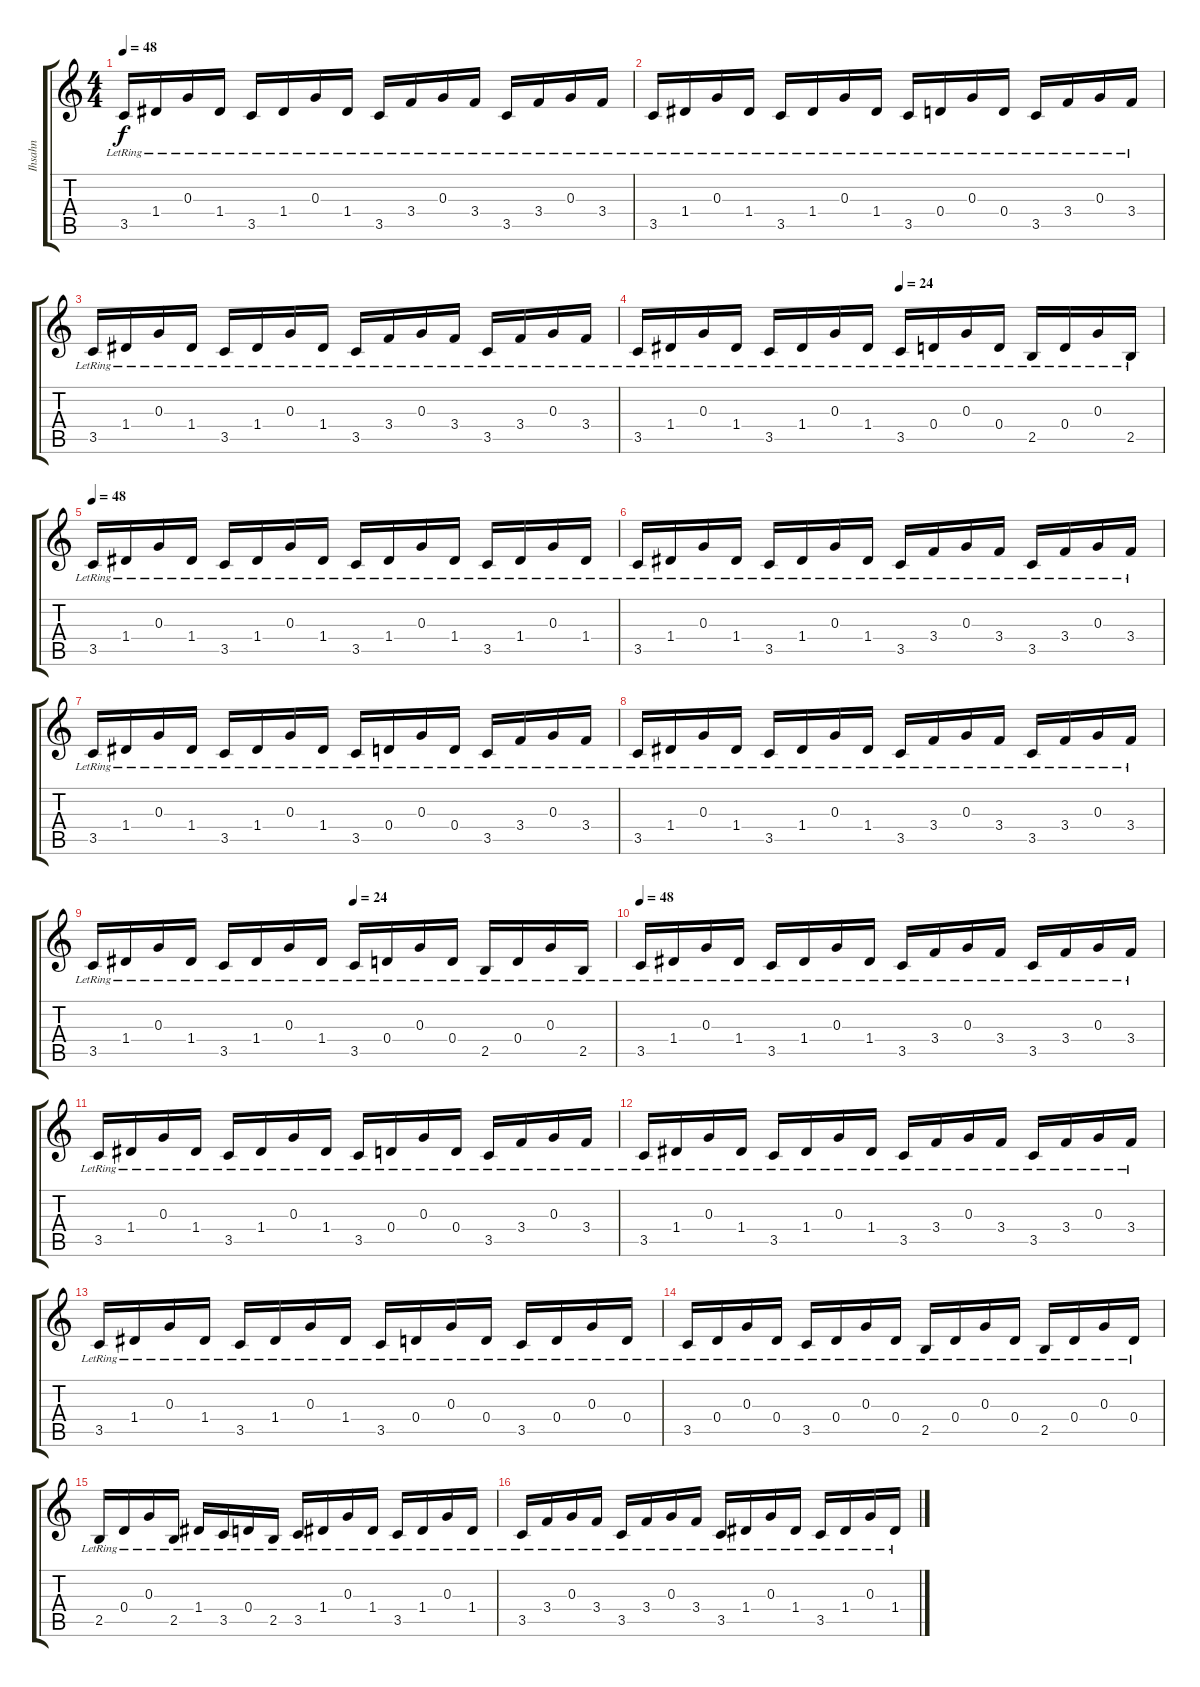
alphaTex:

\track ("Ihsahn" "Ihsahn") {instrument distortionguitar}
\staff {score tabs}
\tuning (E4 B3 G3 D3 A2 E2) {hide}
\ts (4 4)
\tempo 48
\clef g2
\ks c
3.5{lr}.16{dy f balance 8 instrument acousticguitarsteel} 1.4{lr}.16 0.3{lr}.16 1.4{lr}.16 3.5{lr}.16 1.4{lr}.16 0.3{lr}.16 1.4{lr}.16 3.5{lr}.16 3.4{lr}.16 0.3{lr}.16 3.4{lr}.16 3.5{lr}.16 3.4{lr}.16 0.3{lr}.16 3.4{lr}.16 |
3.5{lr}.16 1.4{lr}.16 0.3{lr}.16 1.4{lr}.16 3.5{lr}.16 1.4{lr}.16 0.3{lr}.16 1.4{lr}.16 3.5{lr}.16 0.4{lr}.16 0.3{lr}.16 0.4{lr}.16 3.5{lr}.16 3.4{lr}.16 0.3{lr}.16 3.4{lr}.16 |
3.5{lr}.16 1.4{lr}.16 0.3{lr}.16 1.4{lr}.16 3.5{lr}.16 1.4{lr}.16 0.3{lr}.16 1.4{lr}.16 3.5{lr}.16 3.4{lr}.16 0.3{lr}.16 3.4{lr}.16 3.5{lr}.16 3.4{lr}.16 0.3{lr}.16 3.4{lr}.16 |
\tempo (24 0.5)
3.5{lr}.16 1.4{lr}.16 0.3{lr}.16 1.4{lr}.16 3.5{lr}.16 1.4{lr}.16 0.3{lr}.16 1.4{lr}.16 3.5{lr}.16 0.4{lr}.16 0.3{lr}.16 0.4{lr}.16 2.5{lr}.16 0.4{lr}.16 0.3{lr}.16 2.5{lr}.16 |
\tempo 48
3.5{lr}.16 1.4{lr}.16 0.3{lr}.16 1.4{lr}.16 3.5{lr}.16 1.4{lr}.16 0.3{lr}.16 1.4{lr}.16 3.5{lr}.16 1.4{lr}.16 0.3{lr}.16 1.4{lr}.16 3.5{lr}.16 1.4{lr}.16 0.3{lr}.16 1.4{lr}.16 |
3.5{lr}.16 1.4{lr}.16 0.3{lr}.16 1.4{lr}.16 3.5{lr}.16 1.4{lr}.16 0.3{lr}.16 1.4{lr}.16 3.5{lr}.16 3.4{lr}.16 0.3{lr}.16 3.4{lr}.16 3.5{lr}.16 3.4{lr}.16 0.3{lr}.16 3.4{lr}.16 |
3.5{lr}.16 1.4{lr}.16 0.3{lr}.16 1.4{lr}.16 3.5{lr}.16 1.4{lr}.16 0.3{lr}.16 1.4{lr}.16 3.5{lr}.16 0.4{lr}.16 0.3{lr}.16 0.4{lr}.16 3.5{lr}.16 3.4{lr}.16 0.3{lr}.16 3.4{lr}.16 |
3.5{lr}.16 1.4{lr}.16 0.3{lr}.16 1.4{lr}.16 3.5{lr}.16 1.4{lr}.16 0.3{lr}.16 1.4{lr}.16 3.5{lr}.16 3.4{lr}.16 0.3{lr}.16 3.4{lr}.16 3.5{lr}.16 3.4{lr}.16 0.3{lr}.16 3.4{lr}.16 |
\tempo (24 0.5)
3.5{lr}.16 1.4{lr}.16 0.3{lr}.16 1.4{lr}.16 3.5{lr}.16 1.4{lr}.16 0.3{lr}.16 1.4{lr}.16 3.5{lr}.16 0.4{lr}.16 0.3{lr}.16 0.4{lr}.16 2.5{lr}.16 0.4{lr}.16 0.3{lr}.16 2.5{lr}.16 |
\tempo 48
3.5{lr}.16 1.4{lr}.16 0.3{lr}.16 1.4{lr}.16 3.5{lr}.16 1.4{lr}.16 0.3{lr}.16 1.4{lr}.16 3.5{lr}.16 3.4{lr}.16 0.3{lr}.16 3.4{lr}.16 3.5{lr}.16 3.4{lr}.16 0.3{lr}.16 3.4{lr}.16 |
3.5{lr}.16 1.4{lr}.16 0.3{lr}.16 1.4{lr}.16 3.5{lr}.16 1.4{lr}.16 0.3{lr}.16 1.4{lr}.16 3.5{lr}.16 0.4{lr}.16 0.3{lr}.16 0.4{lr}.16 3.5{lr}.16 3.4{lr}.16 0.3{lr}.16 3.4{lr}.16 |
3.5{lr}.16 1.4{lr}.16 0.3{lr}.16 1.4{lr}.16 3.5{lr}.16 1.4{lr}.16 0.3{lr}.16 1.4{lr}.16 3.5{lr}.16 3.4{lr}.16 0.3{lr}.16 3.4{lr}.16 3.5{lr}.16 3.4{lr}.16 0.3{lr}.16 3.4{lr}.16 |
3.5{lr}.16 1.4{lr}.16 0.3{lr}.16 1.4{lr}.16 3.5{lr}.16 1.4{lr}.16 0.3{lr}.16 1.4{lr}.16 3.5{lr}.16 0.4{lr}.16 0.3{lr}.16 0.4{lr}.16 3.5{lr}.16 0.4{lr}.16 0.3{lr}.16 0.4{lr}.16 |
3.5{lr}.16 0.4{lr}.16 0.3{lr}.16 0.4{lr}.16 3.5{lr}.16 0.4{lr}.16 0.3{lr}.16 0.4{lr}.16 2.5{lr}.16 0.4{lr}.16 0.3{lr}.16 0.4{lr}.16 2.5{lr}.16 0.4{lr}.16 0.3{lr}.16 0.4{lr}.16 |
2.5{lr}.16 0.4{lr}.16 0.3{lr}.16 2.5{lr}.16 1.4{lr}.16 3.5{lr}.16 0.4{lr}.16 2.5{lr}.16 3.5{lr}.16 1.4{lr}.16 0.3{lr}.16 1.4{lr}.16 3.5{lr}.16 1.4{lr}.16 0.3{lr}.16 1.4{lr}.16 |
3.5{lr}.16 3.4{lr}.16 0.3{lr}.16 3.4{lr}.16 3.5{lr}.16 3.4{lr}.16 0.3{lr}.16 3.4{lr}.16 3.5{lr}.16 1.4{lr}.16 0.3{lr}.16 1.4{lr}.16 3.5{lr}.16 1.4{lr}.16 0.3{lr}.16 1.4{lr}.16
